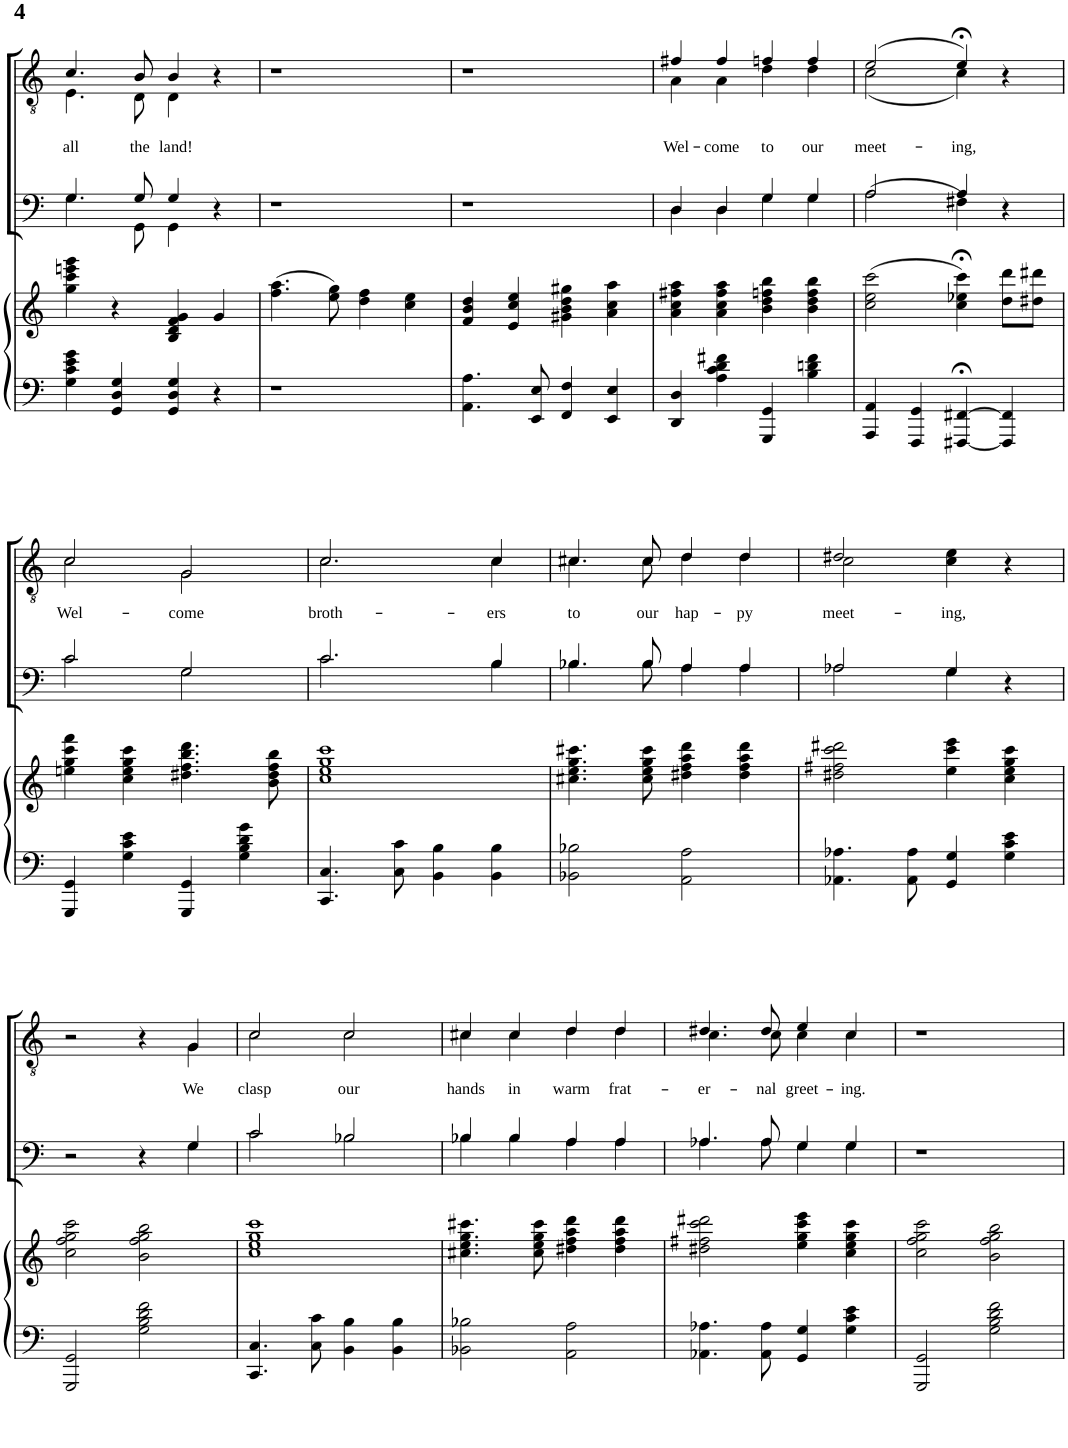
**kern	**kern	**kern	**kern	**text
*part4	*part3	*part2	*part1	*part1
*staff4	*staff3	*staff2	*staff1	*staff1
*I"Piano	*I"Piano	*I"Piano	*I"Piano	*
*I'Pno	*I'Pno	*I'Pno	*I'Pno	*
!!LO:PB:g=z
*clefF4	*clefG2	*clefF4	*clefGv2	*
*k[]	*k[]	*k[]	*k[]	*
*M4/4	*M4/4	*M4/4	*M4/4	*
*met(c)	*met(c)	*met(c)	*met(c)	*
=41	=41	=41	=41	=41
*	*	*^	*	*
!	!	!	!	!	!LO:LY:b
*	*	*	*	*^	*
4G\ 4c\ 4e\ 4g\	4gg\ 4ccc\ 4eeen\ 4ggg\	4.G/	4.G\	4.c/	4.E\	all
4GG/ 4D/ 4G/	4r	.	.	.	.	.
!	!	!	!	!	!	!LO:LY:b
.	.	8G/	8GG\	8B/	8D\	the
!	!	!	!	!	!	!LO:LY:b
4GG/ 4D/ 4G/	4B/ 4d/ 4f/ 4g/	4G/	4GG\	4B/	4D\	land!
4r	4g/	4r	4ryy	4r	4ryy	.
*	*	*v	*v	*	*	*
*	*	*	*v	*v	*
=42	=42	=42	=42	=42
1r	(4.ff\ 4.aa\	1r	1r	.
.	8ee\ 8gg\)	.	.	.
.	4dd\ 4ff\	.	.	.
.	4cc\ 4ee\	.	.	.
=43	=43	=43	=43	=43
4.AA\ 4.A\	4f/ 4b/ 4dd/	1r	1r	.
.	4e/ 4cc/ 4ee/	.	.	.
8EE/ 8E/	.	.	.	.
4FF/ 4F/	4g#X\ 4b\ 4dd\ 4gg#X\	.	.	.
4EE/ 4E/	4a\ 4cc\ 4aa\	.	.	.
=44	=44	=44	=44	=44
*	*	*^	*	*
!	!	!	!	!	!LO:LY:b
*	*	*	*	*^	*
4DD/ 4D/	4a\ 4cc\ 4ff#X\ 4aa\	4D/	4D\	4f#X/	4A\	Wel-
!	!	!	!	!	!	!LO:LY:b
4A\ 4c\ 4d\ 4f#X\	4a\ 4cc\ 4ff#\ 4aa\	4D/	4D\	4f#/	4A\	-come
!	!	!	!	!	!	!LO:LY:b
4GGG/ 4GG/	4b\ 4dd\ 4ffn\ 4bb\	4G/	4G\	4fn/	4d\	to
!	!	!	!	!	!	!LO:LY:b
4B\ 4dn\ 4f#\	4b\ 4dd\ 4ff\ 4bb\	4G/	4G\	4f/	4d\	our
=45	=45	=45	=45	=45	=45	=45
!	!	!	!	!	!	!LO:LY:b
4AAA/ 4AA/	(2cc\ 2ee\ 2ccc\	2A/	(>2A\	(2e/	(2c\	meet-
4FFF/ 4GG/	.	.	.	.	.	.
!	!	!	!	!	!	!LO:LY:b
[4FFF#X/;< [4FF#X/;<	4cc\;< 4ee-X\;< 4ccc\;<)	4A/	4F#X\)	4e;</)	4c\)	-ing,
4FFF#/] 4FF#/]	8dd\ 8ddd\L	4r	4ryy	4r	4ryy	.
.	8dd#X\ 8ddd#X\J	.	.	.	.	.
!!LO:LB:g=z	!!
=46	=46	=46	=46	=46	=46	=46
!	!	!	!	!	!	!LO:LY:b
4GGG/ 4GG/	4een\ 4gg\ 4ccc\ 4fff\	2c/	2c\	2c/	2c\	Wel-
4G\ 4c\ 4e\	4cc\ 4ee\ 4gg\ 4ccc\	.	.	.	.	.
!	!	!	!	!	!	!LO:LY:b
4GGG/ 4GG/	4.dd#X\ 4.ff\ 4.bb\ 4.ddd\	2G/	2G\	2G/	2G\	-come
4G\ 4B\ 4d\ 4g\	.	.	.	.	.	.
.	8b\ 8dd#\ 8ff\ 8bb\	.	.	.	.	.
=47	=47	=47	=47	=47	=47	=47
!	!	!	!	!	!	!LO:LY:b
4.CC/ 4.C/	1cc 1ee 1gg 1ccc	2.c/	2.c\	2.c/	2.c\	broth-
8C\ 8c\	.	.	.	.	.	.
4BB\ 4B\	.	.	.	.	.	.
!	!	!	!	!	!	!LO:LY:b
4BB\ 4B\	.	4B/	4B\	4c/	4c\	-ers
=48	=48	=48	=48	=48	=48	=48
!	!	!	!	!	!	!LO:LY:b
2BB-X\ 2B-X\	4.cc#X\ 4.ee\ 4.gg\ 4.ccc#X\	4.B-X/	4.B-\	4.c#X/	4.c#\	to
!	!	!	!	!	!	!LO:LY:b
.	8cc#\ 8ee\ 8gg\ 8ccc#\	8B-/	8B-\	8c#/	8c#\	our
!	!	!	!	!	!	!LO:LY:b
2AA\ 2A\	4dd#X\ 4ff\ 4aa\ 4ddd\	4A/	4A\	4d/	4d\	hap-
!	!	!	!	!	!	!LO:LY:b
.	4dd#\ 4ff\ 4aa\ 4ddd\	4A/	4A\	4d/	4d\	-py
=49	=49	=49	=49	=49	=49	=49
!	!	!	!	!	!	!LO:LY:b
4.AA-X\ 4.A-X\	2dd#X\ 2ff#X\ 2ccc\ 2ddd#X\	2A-X/	2A-\	2d#X/	2c\	meet-
8AA-\ 8A-\	.	.	.	.	.	.
!	!	!	!	!	!	!LO:LY:b
4GG/ 4G/	4ee\ 4ccc\ 4eee\	4G/	4G\	4c\ 4e\	2ryy	-ing,
4G\ 4c\ 4e\	4cc\ 4ee\ 4gg\ 4ccc\	4r	4ryy	4r	.	.
!!LO:LB:g=z	!!
=50	=50	=50	=50	=50	=50	=50
2GGG/ 2GG/	2cc\ 2ff\ 2gg\ 2ccc\	2r	2.ryy	2r	2.ryy	.
2G\ 2B\ 2d\ 2f\	2b\ 2ff\ 2gg\ 2bb\	4r	.	4r	.	.
!	!	!	!	!	!	!LO:LY:b
.	.	4G/	4G\	4G/	4G\	We
=51	=51	=51	=51	=51	=51	=51
!	!	!	!	!	!	!LO:LY:b
4.CC/ 4.C/	1cc 1ee 1gg 1ccc	2c/	2c\	2c/	2c\	clasp
8C\ 8c\	.	.	.	.	.	.
!	!	!	!	!	!	!LO:LY:b
4BB\ 4B\	.	2B-X/	2B-\	2c/	2c\	our
4BB\ 4B\	.	.	.	.	.	.
=52	=52	=52	=52	=52	=52	=52
!	!	!	!	!	!	!LO:LY:b
2BB-X\ 2B-X\	4.cc#X\ 4.ee\ 4.gg\ 4.ccc#X\	4B-X/	4B-\	4c#X/	4c#\	hands
!	!	!	!	!	!	!LO:LY:b
.	.	4B-/	4B-\	4c#/	4c#\	in
.	8cc#\ 8ee\ 8gg\ 8ccc#\	.	.	.	.	.
!	!	!	!	!	!	!LO:LY:b
2AA\ 2A\	4dd#X\ 4ff\ 4aa\ 4ddd\	4A/	4A\	4d/	4d\	warm
!	!	!	!	!	!	!LO:LY:b
.	4dd#\ 4ff\ 4aa\ 4ddd\	4A/	4A\	4d/	4d\	frat-
=53	=53	=53	=53	=53	=53	=53
!	!	!	!	!	!	!LO:LY:b
4.AA-X\ 4.A-X\	2dd#X\ 2ff#X\ 2ccc\ 2ddd#X\	4.A-X/	4.A-\	4.d#X/	4.c\	-er-
!	!	!	!	!	!	!LO:LY:b
8AA-\ 8A-\	.	8A-/	8A-\	8d#/	8c\	-nal
!	!	!	!	!	!	!LO:LY:b
4GG/ 4G/	4ee\ 4gg\ 4ccc\ 4eee\	4G/	4G\	4e/	4c\	greet-
!	!	!	!	!	!	!LO:LY:b
4G\ 4c\ 4e\	4cc\ 4ee\ 4gg\ 4ccc\	4G/	4G\	4c/	4c\	-ing.
*	*	*v	*v	*	*	*
*	*	*	*v	*v	*
=54	=54	=54	=54	=54
2GGG/ 2GG/	2cc\ 2ff\ 2gg\ 2ccc\	1r	1r	.
2G\ 2B\ 2d\ 2f\	2b\ 2ff\ 2gg\ 2bb\	.	.	.
=	=	=	=	=
*-	*-	*-	*-	*-
